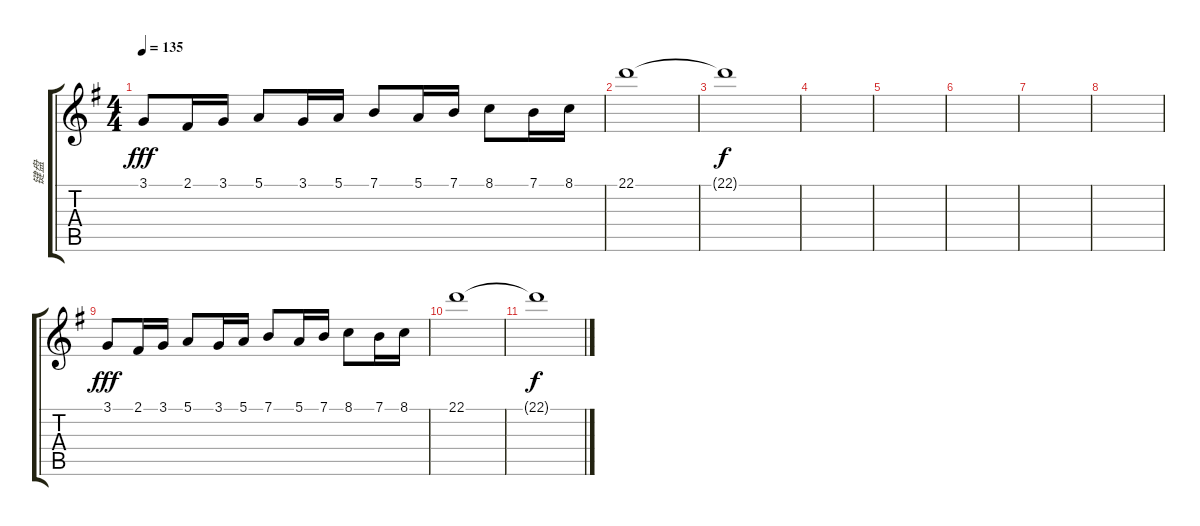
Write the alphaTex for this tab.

\track ("键盘" "键盘") {instrument stringensemble1}
\staff {score tabs}
\tuning (E4 B3 G3 D3 A2 E2) {hide}
\ts (4 4)
\tempo 135
\clef g2
\ks g
3.1.8{dy fff} 2.1.16 3.1.16 5.1.8 3.1.16 5.1.16 7.1.8 5.1.16 7.1.16 8.1.8 7.1.16 8.1.16 |
22.1.1 |
22.1{t}.1{dy f} |
|
|
|
|
|
3.1.8{dy fff} 2.1.16 3.1.16 5.1.8 3.1.16 5.1.16 7.1.8 5.1.16 7.1.16 8.1.8 7.1.16 8.1.16 |
22.1.1 |
22.1{t}.1{dy f}
